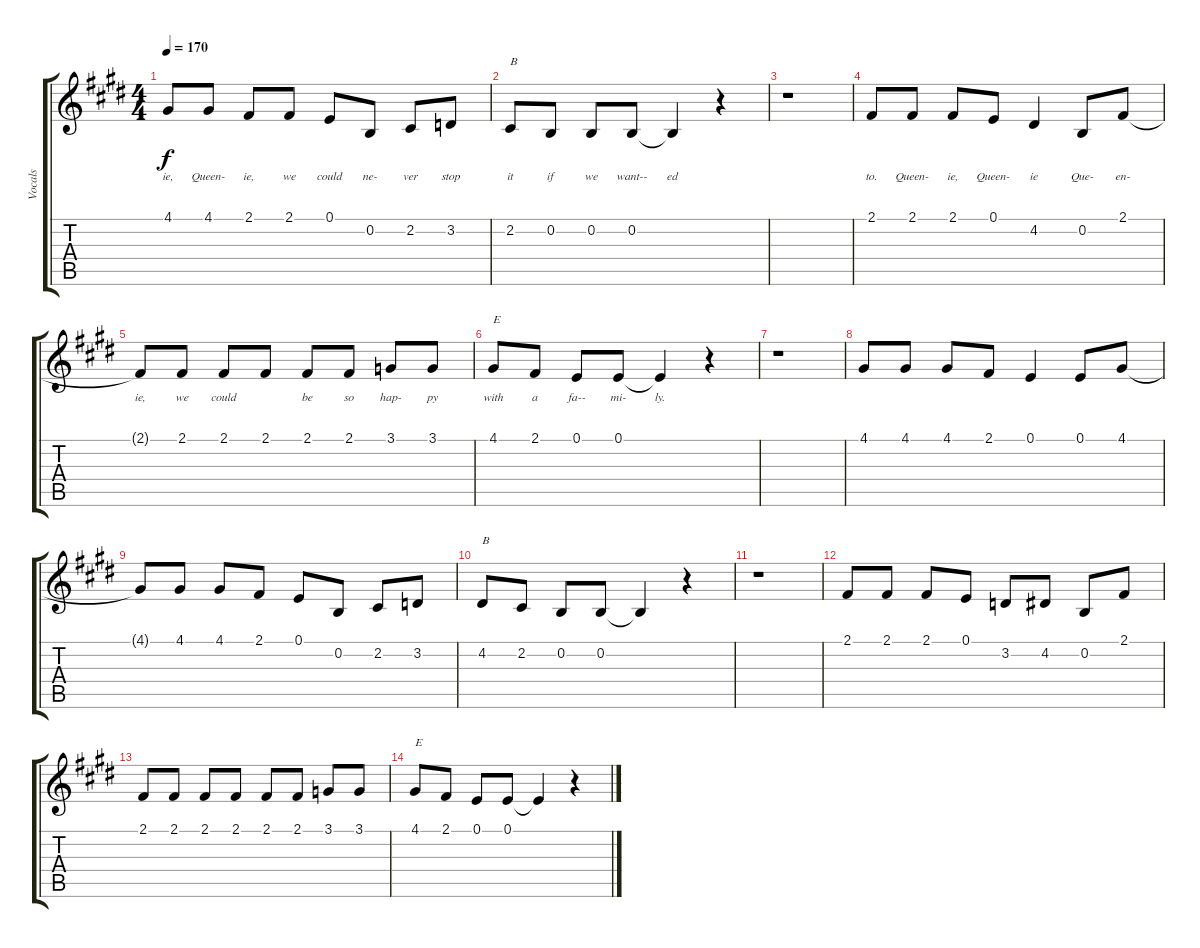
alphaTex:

\track ("Vocals" "Vocals") {instrument tenorsax}
\staff {score tabs}
\tuning (E4 B3 G3 D3 A2 E2) {hide}
\ts (4 4)
\tempo 170
\clef g2
\ks e
4.1{t}.8{lyrics (0 "ie,") lyrics (1 "") lyrics (2 "") lyrics (3 "") lyrics (4 "") dy f} 4.1.8{lyrics (0 "Queen-") lyrics (1 "") lyrics (2 "") lyrics (3 "") lyrics (4 "")} 2.1.8{lyrics (0 "ie,") lyrics (1 "") lyrics (2 "") lyrics (3 "") lyrics (4 "")} 2.1.8{lyrics (0 "we") lyrics (1 "") lyrics (2 "") lyrics (3 "") lyrics (4 "")} 0.1.8{lyrics (0 "could") lyrics (1 "") lyrics (2 "") lyrics (3 "") lyrics (4 "")} 0.2.8{lyrics (0 "ne-") lyrics (1 "") lyrics (2 "") lyrics (3 "") lyrics (4 "")} 2.2.8{lyrics (0 "ver") lyrics (1 "") lyrics (2 "") lyrics (3 "") lyrics (4 "")} 3.2.8{lyrics (0 "stop") lyrics (1 "") lyrics (2 "") lyrics (3 "") lyrics (4 "")} |
2.2.8{txt "B" lyrics (0 "it") lyrics (1 "") lyrics (2 "") lyrics (3 "") lyrics (4 "")} 0.2.8{lyrics (0 "if") lyrics (1 "") lyrics (2 "") lyrics (3 "") lyrics (4 "")} 0.2.8{lyrics (0 "we") lyrics (1 "") lyrics (2 "") lyrics (3 "") lyrics (4 "")} 0.2.8{lyrics (0 "want--") lyrics (1 "") lyrics (2 "") lyrics (3 "") lyrics (4 "")} 0.2{t}.4{lyrics (0 "ed") lyrics (1 "") lyrics (2 "") lyrics (3 "") lyrics (4 "")} r.4 |
r.1 |
2.1.8{lyrics (0 "to.") lyrics (1 "") lyrics (2 "") lyrics (3 "") lyrics (4 "")} 2.1.8{lyrics (0 "Queen-") lyrics (1 "") lyrics (2 "") lyrics (3 "") lyrics (4 "")} 2.1.8{lyrics (0 "ie,") lyrics (1 "") lyrics (2 "") lyrics (3 "") lyrics (4 "")} 0.1.8{lyrics (0 "Queen-") lyrics (1 "") lyrics (2 "") lyrics (3 "") lyrics (4 "")} 4.2.4{lyrics (0 "ie") lyrics (1 "") lyrics (2 "") lyrics (3 "") lyrics (4 "")} 0.2.8{lyrics (0 "Que-") lyrics (1 "") lyrics (2 "") lyrics (3 "") lyrics (4 "")} 2.1.8{lyrics (0 "en-") lyrics (1 "") lyrics (2 "") lyrics (3 "") lyrics (4 "")} |
2.1{t}.8{lyrics (0 "ie,") lyrics (1 "") lyrics (2 "") lyrics (3 "") lyrics (4 "")} 2.1.8{lyrics (0 "we") lyrics (1 "") lyrics (2 "") lyrics (3 "") lyrics (4 "")} 2.1.8{lyrics (0 "could") lyrics (1 "") lyrics (2 "") lyrics (3 "") lyrics (4 "")} 2.1.8{lyrics (0 "") lyrics (1 "") lyrics (2 "") lyrics (3 "") lyrics (4 "")} 2.1.8{lyrics (0 "be") lyrics (1 "") lyrics (2 "") lyrics (3 "") lyrics (4 "")} 2.1.8{lyrics (0 "so") lyrics (1 "") lyrics (2 "") lyrics (3 "") lyrics (4 "")} 3.1.8{lyrics (0 "hap-") lyrics (1 "") lyrics (2 "") lyrics (3 "") lyrics (4 "")} 3.1.8{lyrics (0 "py") lyrics (1 "") lyrics (2 "") lyrics (3 "") lyrics (4 "")} |
4.1.8{txt "E" lyrics (0 "with") lyrics (1 "") lyrics (2 "") lyrics (3 "") lyrics (4 "")} 2.1.8{lyrics (0 "a") lyrics (1 "") lyrics (2 "") lyrics (3 "") lyrics (4 "")} 0.1.8{lyrics (0 "fa--") lyrics (1 "") lyrics (2 "") lyrics (3 "") lyrics (4 "")} 0.1.8{lyrics (0 "mi-") lyrics (1 "") lyrics (2 "") lyrics (3 "") lyrics (4 "")} 0.1{t}.4{lyrics (0 "ly.") lyrics (1 "") lyrics (2 "") lyrics (3 "") lyrics (4 "")} r.4 |
r.1 |
4.1.8 4.1.8 4.1.8 2.1.8 0.1.4 0.1.8 4.1.8 |
4.1{t}.8 4.1.8 4.1.8 2.1.8 0.1.8 0.2.8 2.2.8 3.2.8 |
4.2.8{txt "B"} 2.2.8 0.2.8 0.2.8 0.2{t}.4 r.4 |
r.1 |
2.1.8 2.1.8 2.1.8 0.1.8 3.2.8 4.2.8 0.2.8 2.1.8 |
2.1.8 2.1.8 2.1.8 2.1.8 2.1.8 2.1.8 3.1.8 3.1.8 |
4.1.8{txt "E"} 2.1.8 0.1.8 0.1.8 0.1{t}.4 r.4
